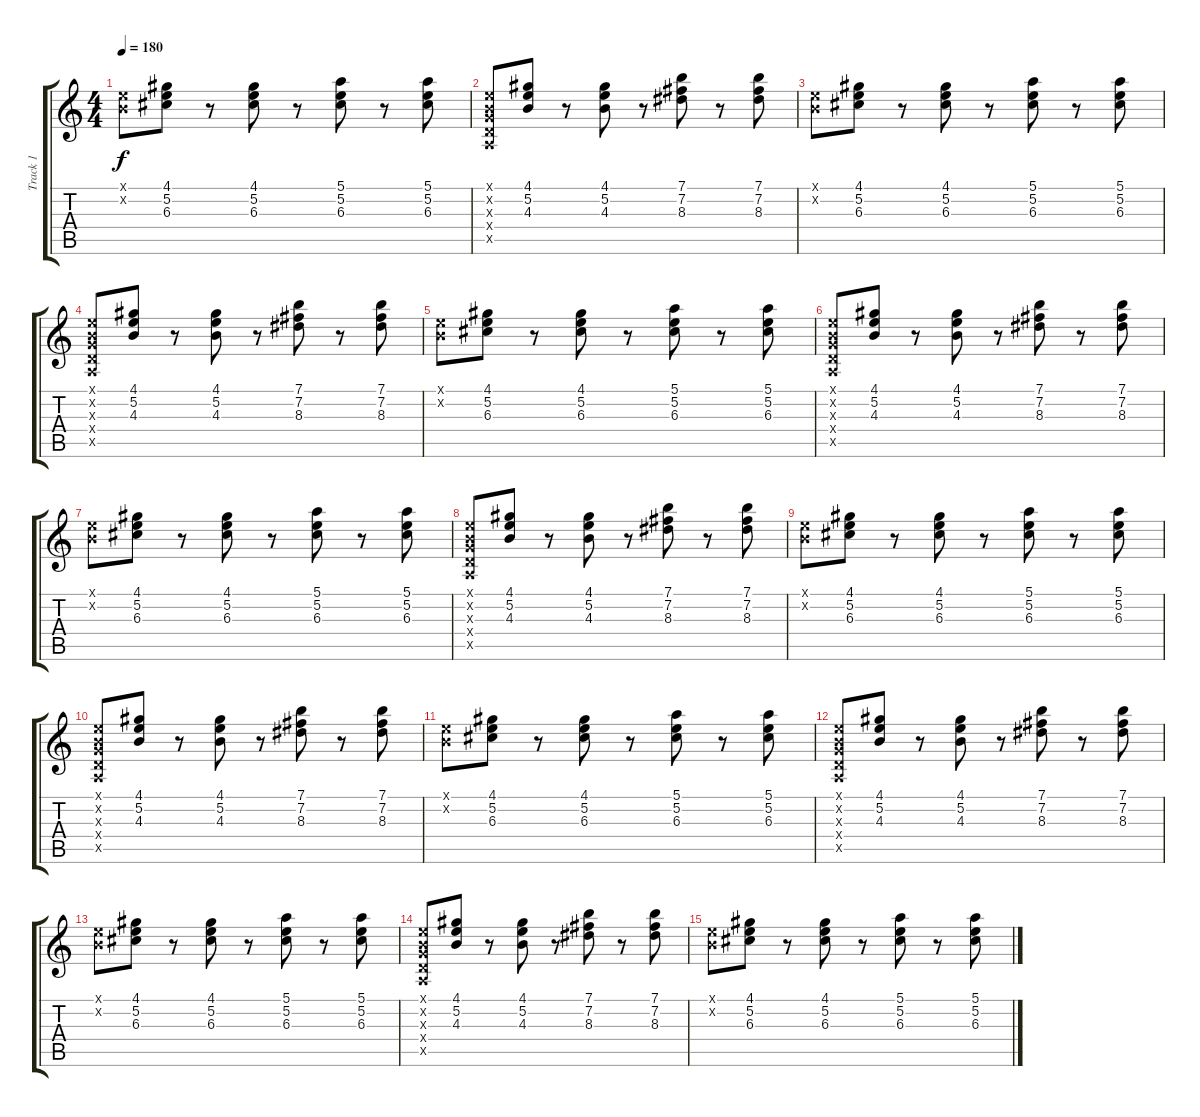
\track ("Track 1" "Track 1") {instrument electricguitarclean}
\staff {score tabs}
\tuning (E4 B3 G3 D3 A2 E2) {hide}
\ts (4 4)
\tempo 180
\clef g2
\ks c
(0.1{x} 0.2{x}).8{dy f} (4.1 5.2 6.3).8 r.8 (4.1 5.2 6.3).8 r.8 (5.1 5.2 6.3).8 r.8 (5.1 5.2 6.3).8 |
(0.1{x} 0.2{x} 0.3{x} 0.4{x} 0.5{x}).8 (4.1 5.2 4.3).8 r.8 (4.1 5.2 4.3).8 r.8 (7.1 7.2 8.3).8 r.8 (7.1 7.2 8.3).8 |
(0.1{x} 0.2{x}).8 (4.1 5.2 6.3).8 r.8 (4.1 5.2 6.3).8 r.8 (5.1 5.2 6.3).8 r.8 (5.1 5.2 6.3).8 |
(0.1{x} 0.2{x} 0.3{x} 0.4{x} 0.5{x}).8 (4.1 5.2 4.3).8 r.8 (4.1 5.2 4.3).8 r.8 (7.1 7.2 8.3).8 r.8 (7.1 7.2 8.3).8 |
(0.1{x} 0.2{x}).8 (4.1 5.2 6.3).8 r.8 (4.1 5.2 6.3).8 r.8 (5.1 5.2 6.3).8 r.8 (5.1 5.2 6.3).8 |
(0.1{x} 0.2{x} 0.3{x} 0.4{x} 0.5{x}).8 (4.1 5.2 4.3).8 r.8 (4.1 5.2 4.3).8 r.8 (7.1 7.2 8.3).8 r.8 (7.1 7.2 8.3).8 |
(0.1{x} 0.2{x}).8 (4.1 5.2 6.3).8 r.8 (4.1 5.2 6.3).8 r.8 (5.1 5.2 6.3).8 r.8 (5.1 5.2 6.3).8 |
(0.1{x} 0.2{x} 0.3{x} 0.4{x} 0.5{x}).8 (4.1 5.2 4.3).8 r.8 (4.1 5.2 4.3).8 r.8 (7.1 7.2 8.3).8 r.8 (7.1 7.2 8.3).8 |
(0.1{x} 0.2{x}).8 (4.1 5.2 6.3).8 r.8 (4.1 5.2 6.3).8 r.8 (5.1 5.2 6.3).8 r.8 (5.1 5.2 6.3).8 |
(0.1{x} 0.2{x} 0.3{x} 0.4{x} 0.5{x}).8 (4.1 5.2 4.3).8 r.8 (4.1 5.2 4.3).8 r.8 (7.1 7.2 8.3).8 r.8 (7.1 7.2 8.3).8 |
(0.1{x} 0.2{x}).8 (4.1 5.2 6.3).8 r.8 (4.1 5.2 6.3).8 r.8 (5.1 5.2 6.3).8 r.8 (5.1 5.2 6.3).8 |
(0.1{x} 0.2{x} 0.3{x} 0.4{x} 0.5{x}).8 (4.1 5.2 4.3).8 r.8 (4.1 5.2 4.3).8 r.8 (7.1 7.2 8.3).8 r.8 (7.1 7.2 8.3).8 |
(0.1{x} 0.2{x}).8 (4.1 5.2 6.3).8 r.8 (4.1 5.2 6.3).8 r.8 (5.1 5.2 6.3).8 r.8 (5.1 5.2 6.3).8 |
(0.1{x} 0.2{x} 0.3{x} 0.4{x} 0.5{x}).8 (4.1 5.2 4.3).8 r.8 (4.1 5.2 4.3).8 r.8 (7.1 7.2 8.3).8 r.8 (7.1 7.2 8.3).8 |
(0.1{x} 0.2{x}).8 (4.1 5.2 6.3).8 r.8 (4.1 5.2 6.3).8 r.8 (5.1 5.2 6.3).8 r.8 (5.1 5.2 6.3).8
